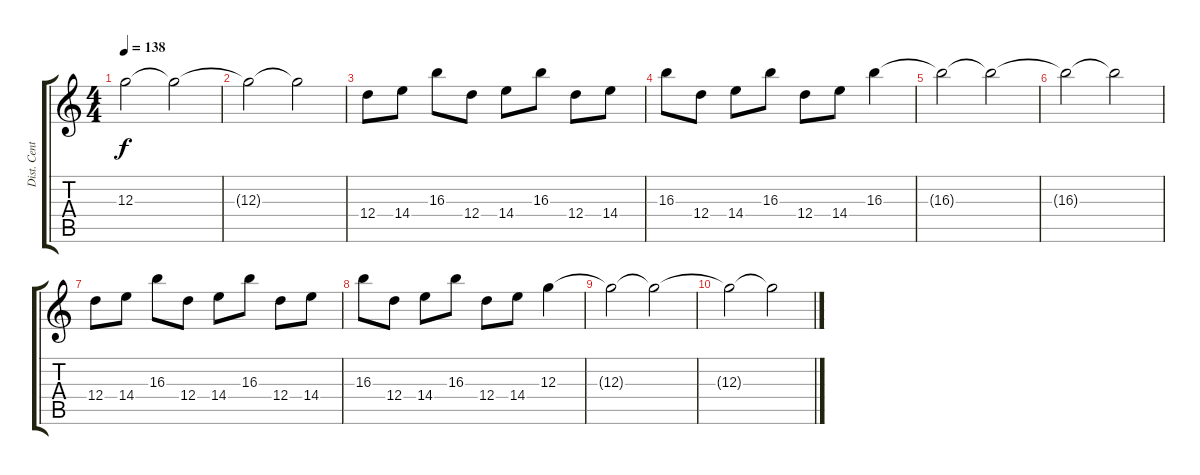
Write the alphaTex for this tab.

\track ("Dist. Center / Left" "Dist. Cent") {instrument distortionguitar}
\staff {score tabs}
\tuning (E4 B3 G3 D3 A2 E2) {hide}
\ts (4 4)
\tempo 138
\clef g2
\ks c
12.3{t}.2{dy f} 12.3{t}.2 |
12.3{t}.2 12.3{t}.2 |
12.4.8 14.4.8 16.3.8 12.4.8 14.4.8 16.3.8 12.4.8 14.4.8 |
16.3.8 12.4.8 14.4.8 16.3.8 12.4.8 14.4.8 16.3.4 |
16.3{t}.2 16.3{t}.2 |
16.3{t}.2 16.3{t}.2 |
12.4.8{balance 0} 14.4.8 16.3.8 12.4.8 14.4.8 16.3.8 12.4.8 14.4.8 |
16.3.8 12.4.8 14.4.8 16.3.8 12.4.8 14.4.8 12.3.4 |
12.3{t}.2 12.3{t}.2 |
12.3{t}.2 12.3{t}.2
